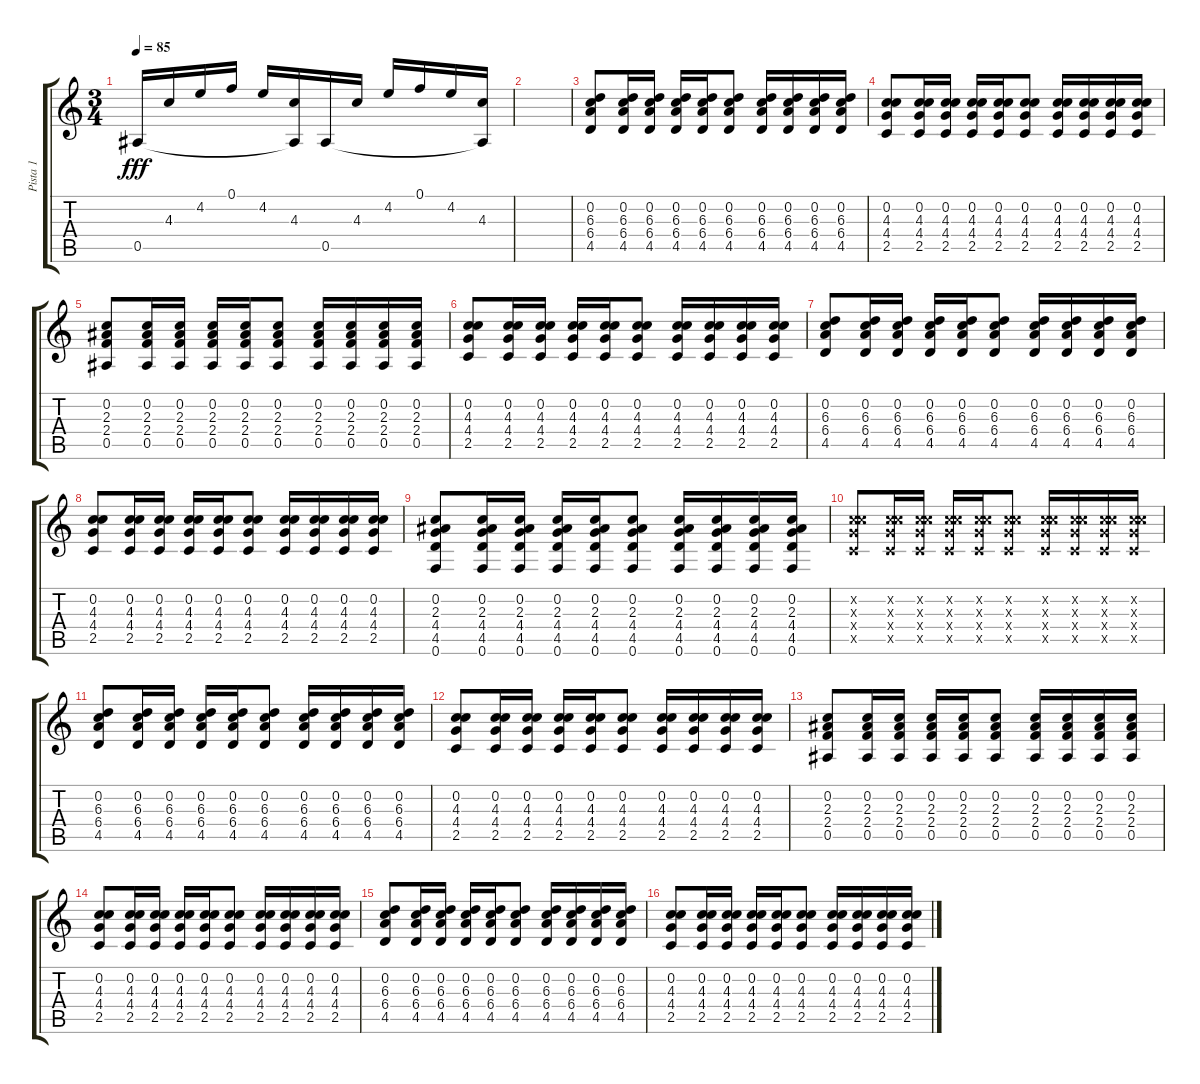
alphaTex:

\track ("Pista 1" "Pista 1") {instrument acousticguitarsteel}
\staff {score tabs}
\tuning (F4 C4 Ab3 Eb3 Bb2 F2) {hide}
\ts (3 4)
\tempo 85
\clef g2
\ks c
0.5.16{dy fff} 4.3.16 4.2.16 0.1.16 4.2.16 (4.3 0.5{t}).16 0.5.16 4.3.16 4.2.16 0.1.16 4.2.16 (4.3 0.5{t}).16 |
|
(0.2 6.3 6.4 4.5).8 (0.2 6.3 6.4 4.5).16 (0.2 6.3 6.4 4.5).16 (0.2 6.3 6.4 4.5).16 (0.2 6.3 6.4 4.5).16 (0.2 6.3 6.4 4.5).8 (0.2 6.3 6.4 4.5).16 (0.2 6.3 6.4 4.5).16 (0.2 6.3 6.4 4.5).16 (0.2 6.3 6.4 4.5).16 |
(0.2 4.3 4.4 2.5).8 (0.2 4.3 4.4 2.5).16 (0.2 4.3 4.4 2.5).16 (0.2 4.3 4.4 2.5).16 (0.2 4.3 4.4 2.5).16 (0.2 4.3 4.4 2.5).8 (0.2 4.3 4.4 2.5).16 (0.2 4.3 4.4 2.5).16 (0.2 4.3 4.4 2.5).16 (0.2 4.3 4.4 2.5).16 |
(0.2 2.3 2.4 0.5).8 (0.2 2.3 2.4 0.5).16 (0.2 2.3 2.4 0.5).16 (0.2 2.3 2.4 0.5).16 (0.2 2.3 2.4 0.5).16 (0.2 2.3 2.4 0.5).8 (0.2 2.3 2.4 0.5).16 (0.2 2.3 2.4 0.5).16 (0.2 2.3 2.4 0.5).16 (0.2 2.3 2.4 0.5).16 |
(0.2 4.3 4.4 2.5).8 (0.2 4.3 4.4 2.5).16 (0.2 4.3 4.4 2.5).16 (0.2 4.3 4.4 2.5).16 (0.2 4.3 4.4 2.5).16 (0.2 4.3 4.4 2.5).8 (0.2 4.3 4.4 2.5).16 (0.2 4.3 4.4 2.5).16 (0.2 4.3 4.4 2.5).16 (0.2 4.3 4.4 2.5).16 |
(0.2 6.3 6.4 4.5).8 (0.2 6.3 6.4 4.5).16 (0.2 6.3 6.4 4.5).16 (0.2 6.3 6.4 4.5).16 (0.2 6.3 6.4 4.5).16 (0.2 6.3 6.4 4.5).8 (0.2 6.3 6.4 4.5).16 (0.2 6.3 6.4 4.5).16 (0.2 6.3 6.4 4.5).16 (0.2 6.3 6.4 4.5).16 |
(0.2 4.3 4.4 2.5).8 (0.2 4.3 4.4 2.5).16 (0.2 4.3 4.4 2.5).16 (0.2 4.3 4.4 2.5).16 (0.2 4.3 4.4 2.5).16 (0.2 4.3 4.4 2.5).8 (0.2 4.3 4.4 2.5).16 (0.2 4.3 4.4 2.5).16 (0.2 4.3 4.4 2.5).16 (0.2 4.3 4.4 2.5).16 |
(0.2 2.3 4.4 4.5 0.6).8 (0.2 2.3 4.4 4.5 0.6).16 (0.2 2.3 4.4 4.5 0.6).16 (0.2 2.3 4.4 4.5 0.6).16 (0.2 2.3 4.4 4.5 0.6).16 (0.2 2.3 4.4 4.5 0.6).8 (0.2 2.3 4.4 4.5 0.6).16 (0.2 2.3 4.4 4.5 0.6).16 (0.2 2.3 4.4 4.5 0.6).16 (0.2 2.3 4.4 4.5 0.6).16 |
(0.2{x} 4.3{x} 4.4{x} 2.5{x}).8 (0.2{x} 4.3{x} 4.4{x} 2.5{x}).16 (0.2{x} 4.3{x} 4.4{x} 2.5{x}).16 (0.2{x} 4.3{x} 4.4{x} 2.5{x}).16 (0.2{x} 4.3{x} 4.4{x} 2.5{x}).16 (0.2{x} 4.3{x} 4.4{x} 2.5{x}).8 (0.2{x} 4.3{x} 4.4{x} 2.5{x}).16 (0.2{x} 4.3{x} 4.4{x} 2.5{x}).16 (0.2{x} 4.3{x} 4.4{x} 2.5{x}).16 (0.2{x} 4.3{x} 4.4{x} 2.5{x}).16 |
(0.2 6.3 6.4 4.5).8 (0.2 6.3 6.4 4.5).16 (0.2 6.3 6.4 4.5).16 (0.2 6.3 6.4 4.5).16 (0.2 6.3 6.4 4.5).16 (0.2 6.3 6.4 4.5).8 (0.2 6.3 6.4 4.5).16 (0.2 6.3 6.4 4.5).16 (0.2 6.3 6.4 4.5).16 (0.2 6.3 6.4 4.5).16 |
(0.2 4.3 4.4 2.5).8 (0.2 4.3 4.4 2.5).16 (0.2 4.3 4.4 2.5).16 (0.2 4.3 4.4 2.5).16 (0.2 4.3 4.4 2.5).16 (0.2 4.3 4.4 2.5).8 (0.2 4.3 4.4 2.5).16 (0.2 4.3 4.4 2.5).16 (0.2 4.3 4.4 2.5).16 (0.2 4.3 4.4 2.5).16 |
(0.2 2.3 2.4 0.5).8 (0.2 2.3 2.4 0.5).16 (0.2 2.3 2.4 0.5).16 (0.2 2.3 2.4 0.5).16 (0.2 2.3 2.4 0.5).16 (0.2 2.3 2.4 0.5).8 (0.2 2.3 2.4 0.5).16 (0.2 2.3 2.4 0.5).16 (0.2 2.3 2.4 0.5).16 (0.2 2.3 2.4 0.5).16 |
(0.2 4.3 4.4 2.5).8 (0.2 4.3 4.4 2.5).16 (0.2 4.3 4.4 2.5).16 (0.2 4.3 4.4 2.5).16 (0.2 4.3 4.4 2.5).16 (0.2 4.3 4.4 2.5).8 (0.2 4.3 4.4 2.5).16 (0.2 4.3 4.4 2.5).16 (0.2 4.3 4.4 2.5).16 (0.2 4.3 4.4 2.5).16 |
(0.2 6.3 6.4 4.5).8 (0.2 6.3 6.4 4.5).16 (0.2 6.3 6.4 4.5).16 (0.2 6.3 6.4 4.5).16 (0.2 6.3 6.4 4.5).16 (0.2 6.3 6.4 4.5).8 (0.2 6.3 6.4 4.5).16 (0.2 6.3 6.4 4.5).16 (0.2 6.3 6.4 4.5).16 (0.2 6.3 6.4 4.5).16 |
(0.2 4.3 4.4 2.5).8 (0.2 4.3 4.4 2.5).16 (0.2 4.3 4.4 2.5).16 (0.2 4.3 4.4 2.5).16 (0.2 4.3 4.4 2.5).16 (0.2 4.3 4.4 2.5).8 (0.2 4.3 4.4 2.5).16 (0.2 4.3 4.4 2.5).16 (0.2 4.3 4.4 2.5).16 (0.2 4.3 4.4 2.5).16
